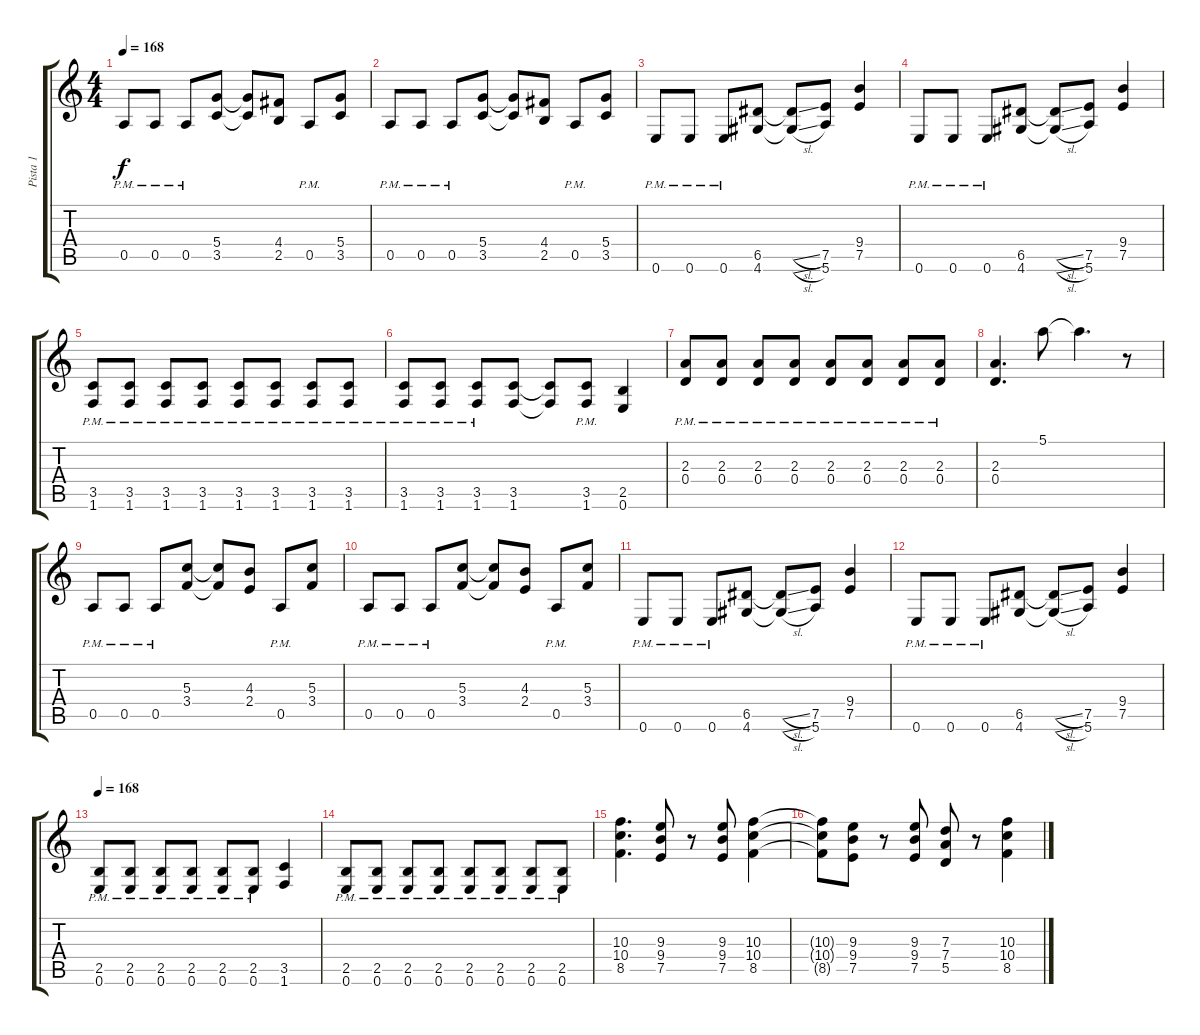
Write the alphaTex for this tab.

\track ("Pista 1" "Pista 1") {instrument distortionguitar}
\staff {score tabs}
\tuning (E4 B3 G3 D3 A2 E2) {hide}
\ts (4 4)
\tempo 168
\clef g2
\ks c
0.5{pm}.8{dy f} 0.5{pm}.8 0.5{pm}.8 (5.4 3.5).8 (5.4{t} 3.5{t}).8 (4.4 2.5).8 0.5{pm}.8 (5.4 3.5).8 |
0.5{pm}.8 0.5{pm}.8 0.5{pm}.8 (5.4 3.5).8 (5.4{t} 3.5{t}).8 (4.4 2.5).8 0.5{pm}.8 (5.4 3.5).8 |
0.6{pm}.8 0.6{pm}.8 0.6{pm}.8 (6.5 4.6).8 (6.5{sl t} 4.6{sl t}).8 (7.5 5.6).8 (9.4 7.5).4 |
0.6{pm}.8 0.6{pm}.8 0.6{pm}.8 (6.5 4.6).8 (6.5{sl t} 4.6{sl t}).8 (7.5 5.6).8 (9.4 7.5).4 |
(3.5{pm} 1.6{pm}).8 (3.5{pm} 1.6{pm}).8 (3.5{pm} 1.6{pm}).8 (3.5{pm} 1.6{pm}).8 (3.5{pm} 1.6{pm}).8 (3.5{pm} 1.6{pm}).8 (3.5{pm} 1.6{pm}).8 (3.5{pm} 1.6{pm}).8 |
(3.5{pm} 1.6{pm}).8 (3.5{pm} 1.6{pm}).8 (3.5{pm} 1.6{pm}).8 (3.5 1.6).8 (3.5{t} 1.6{t}).8 (3.5{pm} 1.6{pm}).8 (2.5 0.6).4 |
(2.3{pm} 0.4{pm}).8 (2.3{pm} 0.4{pm}).8 (2.3{pm} 0.4{pm}).8 (2.3{pm} 0.4{pm}).8 (2.3{pm} 0.4{pm}).8 (2.3{pm} 0.4{pm}).8 (2.3{pm} 0.4{pm}).8 (2.3{pm} 0.4{pm}).8 |
(2.3 0.4).4{d} 5.1.8 5.1{t}.4{d} r.8 |
0.5{pm}.8 0.5{pm}.8 0.5{pm}.8 (5.3 3.4).8 (5.3{t} 3.4{t}).8 (4.3 2.4).8 0.5{pm}.8 (5.3 3.4).8 |
0.5{pm}.8 0.5{pm}.8 0.5{pm}.8 (5.3 3.4).8 (5.3{t} 3.4{t}).8 (4.3 2.4).8 0.5{pm}.8 (5.3 3.4).8 |
0.6{pm}.8 0.6{pm}.8 0.6{pm}.8 (6.5 4.6).8 (6.5{sl t} 4.6{sl t}).8 (7.5 5.6).8 (9.4 7.5).4 |
0.6{pm}.8 0.6{pm}.8 0.6{pm}.8 (6.5 4.6).8 (6.5{sl t} 4.6{sl t}).8 (7.5 5.6).8 (9.4 7.5).4 |
\tempo 168
(2.5{pm} 0.6{pm}).8 (2.5{pm} 0.6{pm}).8 (2.5{pm} 0.6{pm}).8 (2.5{pm} 0.6{pm}).8 (2.5{pm} 0.6{pm}).8 (2.5{pm} 0.6{pm}).8 (3.5 1.6).4 |
(2.5{pm} 0.6{pm}).8 (2.5{pm} 0.6{pm}).8 (2.5{pm} 0.6{pm}).8 (2.5{pm} 0.6{pm}).8 (2.5{pm} 0.6{pm}).8 (2.5{pm} 0.6{pm}).8 (2.5{pm} 0.6).8 (2.5{pm} 0.6).8 |
(10.3 10.4 8.5).4{d} (9.3 9.4 7.5).8 r.8 (9.3 9.4 7.5).8 (10.3 10.4 8.5).4 |
(10.3{t} 10.4{t} 8.5{t}).8 (9.3 9.4 7.5).8 r.8 (9.3 9.4 7.5).8 (7.3 7.4 5.5).8 r.8 (10.3 10.4 8.5).4
